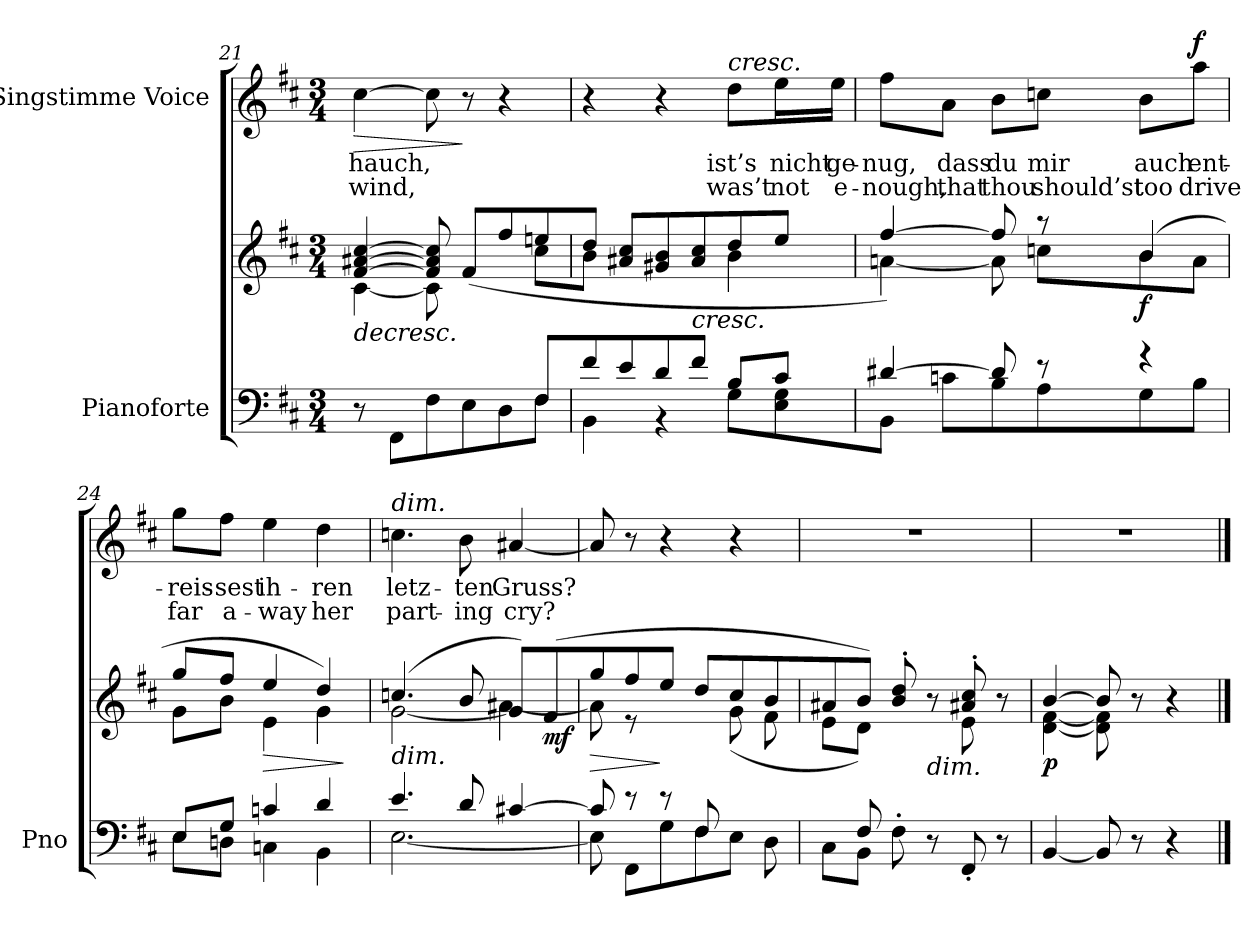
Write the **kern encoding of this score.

**kern	**kern	**dynam	**kern	**text	**text	**dynam
*part2	*part2	*part2	*part1	*part1	*part1	*part1
*staff3	*staff2	*staff2/3	*staff1	*staff1	*staff1	*staff1
*I"Pianoforte	*	*	*I"Singstimme Voice	*	*	*
*I'Pno	*	*	*	*	*	*
*clefF4	*clefG2	*	*clefG2	*	*	*
*k[f#c#]	*k[f#c#]	*	*k[f#c#]	*	*	*
*M3/4	*M3/4	*	*M3/4	*	*	*
=21	=21	=21	=21	=21	=21	=21
*^	*	*	*	*	*	*
!	!	!	!LO:HP:b	!	!LO:LY:b	!LO:LY:b	!LO:HP:b
*	*	*^	*	*	*	*	*
2ryy	8r	[4f#/ [4a#X/ [4cc#/	[4c#\	>	[4cc#\	-hauch,	wind,	>
.	8FF#\L	.	.	.	.	.	.	.
.	8F#\	8f#/] 8a#/] 8cc#/]	8c#\]	.	8cc#\]	.	.	.
.	8E\	(8f#/L	4ryy	.	8r	.	.	]
8ryy	8D\	8ff#/	.	.	4r	.	.	.
8F#/L	8F#\J	8een/	8cc#\L	.	.	.	.	.
=22	=22	=22	=22	=22	=22	=22	=22	=22
8f#/	4BB\	8dd/J	8b\J	.	4r	.	.	.
8e/	.	8a#X/ 8cc#/L	8ryy	.	.	.	.	.
8d/	4r	8g#X/ 8b/	4ryy	.	4r	.	.	.
!	!	!LO:TX:b:i:t=cresc.	!	!	!	!	!	!
8f#/J	.	8a#/ 8cc#/	.	.	.	.	.	.
!	!	!	!	!	!LO:TX:a:i:t=cresc.	!	!	!
!	!	!	!	!	!	!LO:LY:b	!LO:LY:b	!
8B/L	8G\L	8dd/	4b\	.	8dd\L	ist’s	was’t	.
!	!	!	!	!	!	!LO:LY:b	!LO:LY:b	!
8c#/J	8E\ 8G\	8ee/J	.	.	16ee\L	nicht	not	.
!	!	!	!	!	!	!LO:LY:b	!LO:LY:b	!
.	.	.	.	.	16ee\JJ	ge-	e-	.
=23	=23	=23	=23	=23	=23	=23	=23	=23
!	!	!	!	!	!	!LO:LY:b	!LO:LY:b	!
[4d#X/	8BB\J	[4ff#/)	[4an\	.	8ff#\L	-nug,	-nough,	.
!	!	!	!	!	!	!LO:LY:b	!LO:LY:b	!
.	8cn\L	.	.	.	8a\J	dass	that	.
!	!	!	!	!	!	!LO:LY:b	!LO:LY:b	!
8d#/]	8B\	8ff#/]	8a\]	.	8b\L	du	thou	.
!	!	!	!	!	!	!LO:LY:b	!LO:LY:b	!
8r	8A\	8r	8ccn\L	.	8ccn\J	mir	should’st	.
!	!	!	!	!LO:DY:b	!	!LO:LY:b	!LO:LY:b	!
4r	8G\	(4b/	8b\	f	8b\L	auch	too	.
!	!	!	!	!	!	!LO:LY:b	!LO:LY:b	!LO:DY:a
.	8B\J	.	8a\J	.	8aa\J	ent-	drive	f
!!LO:LB:g=z
=24	=24	=24	=24	=24	=24	=24	=24	=24
!	!	!	!	!	!	!LO:LY:b	!LO:LY:b	!
8E/L	8E\L	8gg/L	8g\L	.	8gg\L	-reis-	far	.
!	!	!	!	!	!	!LO:LY:b	!LO:LY:b	!
8G/J	8Dn\J	8ff#/J	8b\J	.	8ff#\J	-sest	a-	.
!	!	!	!	!LO:HP:b	!	!LO:LY:b	!LO:LY:b	!
4cn/	4Cn\	4ee/	4e\	>	4ee\	ih-	-way	.
!	!	!	!	!	!	!LO:LY:b	!LO:LY:b	!
4d/	4BB\	4dd/)	4g\	.	4dd\	-ren	her	.
*v	*v	*	*	*	*	*	*	*
*	*v	*v	*	*	*	*	*
.	.	]	.	.	.	.
=25	=25	=25	=25	=25	=25	=25
*^	*^	*	*	*	*	*
!	!	!	!	!	!LO:TX:a:i:t=dim.	!	!	!
!	!	!LO:TX:b:i:t=dim.	!	!	!	!	!	!
!	!	!	!	!	!	!LO:LY:b	!LO:LY:b	!
4.e/	[2.E\	(4.ccn/	[2g\	.	4.ccn\	letz-	part-	.
!	!	!	!	!	!	!LO:LY:b	!LO:LY:b	!
8d/	.	8b/	.	.	8b\	-ten	-ing	.
!	!	!	!	!	!	!LO:LY:b	!LO:LY:b	!
[4c#X/	.	8g/L])	[4a#X\	.	[4a#X/	Gruss?	cry?	.
!	!	!	!	!LO:DY:b	!	!	!	!
.	.	(8f#/	.	mf	.	.	.	.
=26	=26	=26	=26	=26	=26	=26	=26	=26
*	*^	*	*	*	*	*	*	*
!	!	!	!	!	!LO:HP:b	!	!	!	!
4.ryy	8c#/]	8E\]	8gg/	8a#\]	>	8a#/]	.	.	.
.	8r	8FF#/L	8ff#/	8r	.	8r	.	.	.
.	8r	8G\	8ee/J	8ryy	]	4r	.	.	.
8F#/L	8ryy	8F#\	8dd/L	8ryy	.	.	.	.	.
4ryy	4ryy	8E\J	8cc#/	(<8g\	.	4r	.	.	.
.	.	8D\L	8b/	8f#\	.	.	.	.	.
*	*v	*v	*	*	*	*	*	*	*
=27	=27	=27	=27	=27	=27	=27	=27	=27
*	*	*	*^	*	*	*	*	*
8ryy	8C#\	8a#X/	8e\	4ryy	.	2.r	.	.	.
8F#/L	8BB\J	8b/J)	8d\J)	.	]	.	.	.	.
8ryy	8F#'>\	8b/'> 8dd/'>	4ryy	8f#\J	.	.	.	.	.
!	!	!LO:TX:b:i:t=dim.	!	!	!	!	!	!	!
8ryy	8r	8r	.	4.ryy	.	.	.	.	.
8FF#'/	4ryy	8a#X/' 8cc#/'	8e\	.	.	.	.	.	.
8r	.	8r	8ryy	.	.	.	.	.	.
*v	*v	*	*	*	*	*	*	*	*
*	*	*v	*v	*	*	*	*	*
=28	=28	=28	=28	=28	=28	=28	=28
!	!	!	!LO:DY:b	!	!	!	!
[4BB/	[4b/	[4d\ [4f#\	p	2.r	.	.	.
8BB/]	8b/]	8d\] 8f#\]	.	.	.	.	.
8r	8r	8ryy	.	.	.	.	.
4r	4r	4ryy	.	.	.	.	.
*	*v	*v	*	*	*	*	*
==	==	==	==	==	==	==
*-	*-	*-	*-	*-	*-	*-
